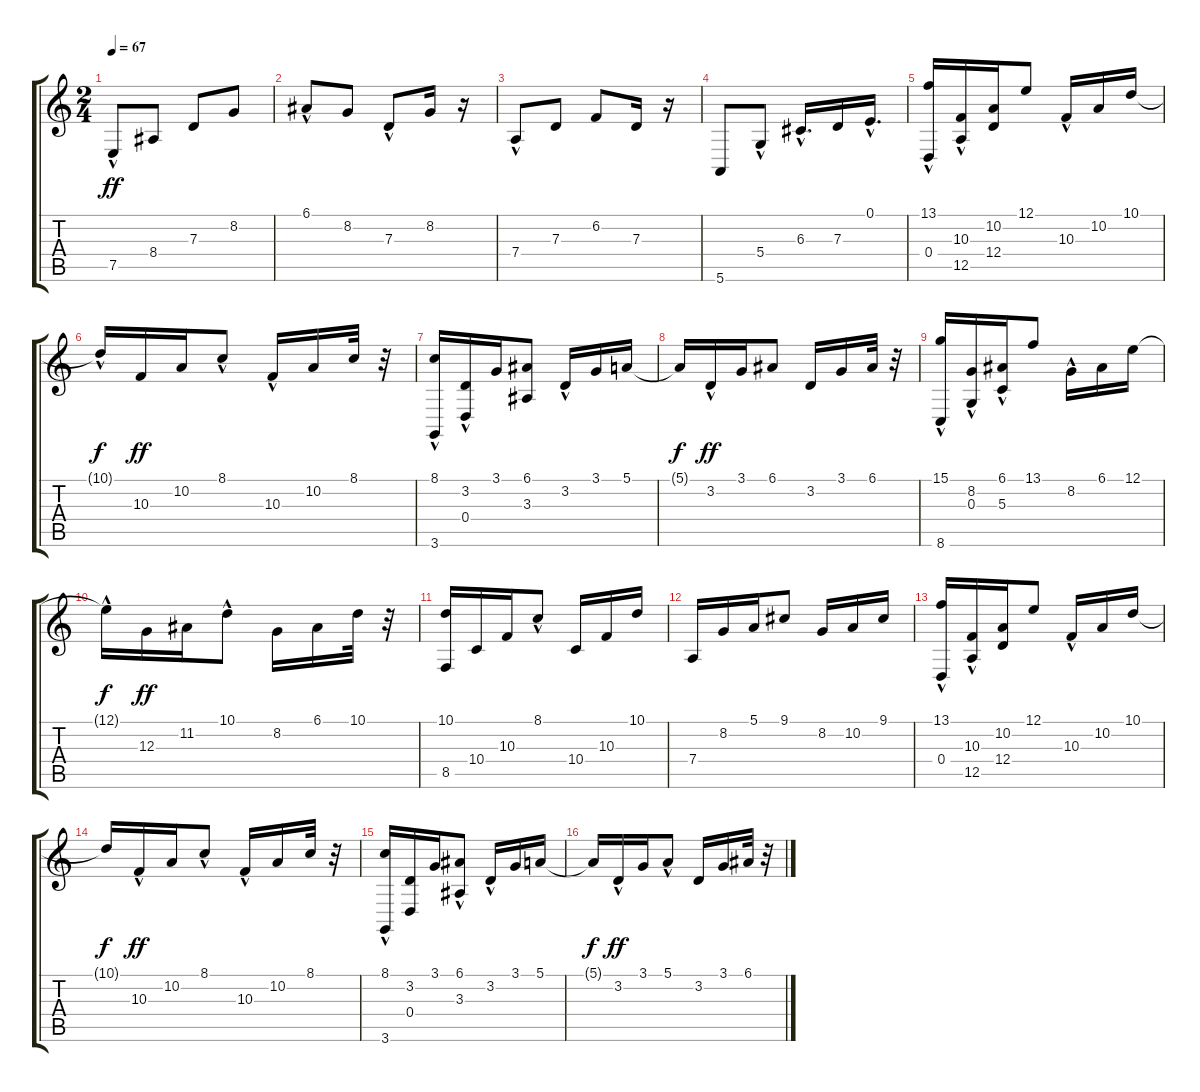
\track "" {instrument electricpiano1}
\staff {score tabs}
\tuning (E4 B3 G3 D3 A2 E2) {hide}
\ts (2 4)
\tempo 67
\clef g2
\ks c
7.5{hac}.8{dy ff} 8.4.8 7.3.8 8.2.8 |
6.1{hac}.8 8.2.8 7.3{hac}.8 8.2.16 r.16 |
7.4{hac}.8 7.3.8 6.2.8 7.3.16 r.16 |
5.6.8 5.4{hac}.8 6.3{hac}.16{d} 7.3.16 0.1{hac}.16{d} |
(13.1 0.4{hac}).16 (10.3 12.5{hac}).16 (10.2 12.4).16 12.1.8 10.3{hac}.16 10.2.16 10.1.16 |
10.1{hac t}.16{dy f} 10.3.16{dy ff} 10.2.16 8.1{hac}.8 10.3{hac}.16 10.2.16 8.1.32 r.32 |
(8.1{hac} 3.6).16 (3.2 0.4{hac}).16 3.1.16 (6.1 3.3).8 3.2{hac}.16 3.1.16 5.1.16 |
5.1{t}.16{dy f} 3.2{hac}.16{dy ff} 3.1.16 6.1.8 3.2.16 3.1.16 6.1.32 r.32 |
(15.1 8.6{hac}).16 (8.2{hac} 0.3{hac}).16 (6.1{hac} 5.3{hac}).16 13.1.8 8.2{hac}.16 6.1.16 12.1.16 |
12.1{hac t}.16{dy f} 12.3.16{dy ff} 11.2.16 10.1{hac}.8 8.2.16 6.1.16 10.1.32 r.32 |
(10.1 8.5).16 10.4.16 10.3.16 8.1{hac}.8 10.4.16 10.3.16 10.1.16 |
7.4.16 8.2.16 5.1.16 9.1.8 8.2.16 10.2.16 9.1.16 |
(13.1 0.4{hac}).16 (10.3{hac} 12.5{hac}).16 (10.2 12.4).16 12.1.8 10.3{hac}.16 10.2.16 10.1.16 |
10.1{t}.16{dy f} 10.3{hac}.16{dy ff} 10.2.16 8.1{hac}.8 10.3{hac}.16 10.2.16 8.1.32 r.32 |
(8.1{hac} 3.6).16 (3.2 0.4).16 3.1.16 (6.1{hac} 3.3).8 3.2{hac}.16 3.1.16 5.1.16 |
5.1{t}.16{dy f} 3.2{hac}.16{dy ff} 3.1.16 5.1{hac}.8 3.2.16 3.1.16 6.1.32 r.32
